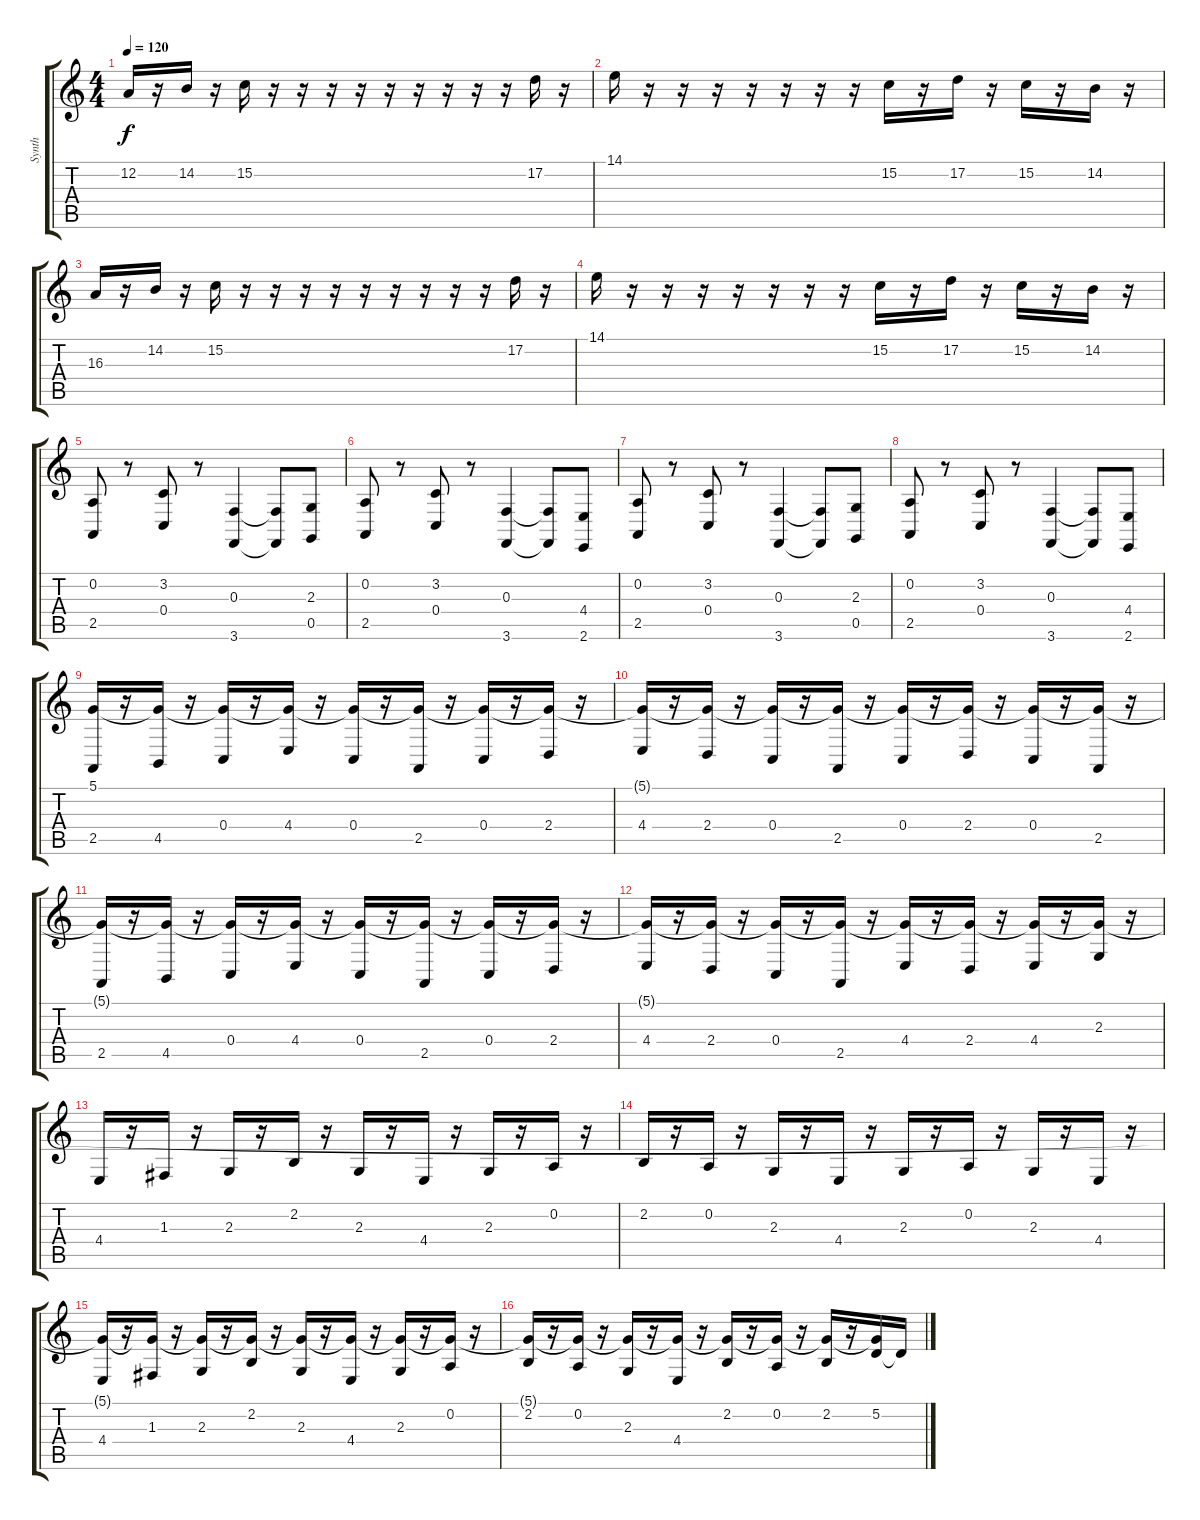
\track ("Synth" "Synth") {instrument violin}
\staff {score tabs}
\tuning (D4 A3 F3 C3 G2 D2) {hide}
\ts (4 4)
\tempo 120
\clef g2
\ks c
12.2.16{dy f} r.16 14.2.16 r.16 15.2.16 r.16 r.16 r.16 r.16 r.16 r.16 r.16 r.16 r.16 17.2.16 r.16 |
14.1.16 r.16 r.16 r.16 r.16 r.16 r.16 r.16 15.2.16 r.16 17.2.16 r.16 15.2.16 r.16 14.2.16 r.16 |
16.3.16 r.16 14.2.16 r.16 15.2.16 r.16 r.16 r.16 r.16 r.16 r.16 r.16 r.16 r.16 17.2.16 r.16 |
14.1.16 r.16 r.16 r.16 r.16 r.16 r.16 r.16 15.2.16 r.16 17.2.16 r.16 15.2.16 r.16 14.2.16 r.16 |
(0.2 2.5).8 r.8 (3.2 0.4).8 r.8 (0.3 3.6).4 (0.3{t} 3.6{t}).8 (2.3 0.5).8 |
(0.2 2.5).8 r.8 (3.2 0.4).8 r.8 (0.3 3.6).4 (0.3{t} 3.6{t}).8 (4.4 2.6).8 |
(0.2 2.5).8 r.8 (3.2 0.4).8 r.8 (0.3 3.6).4 (0.3{t} 3.6{t}).8 (2.3 0.5).8 |
(0.2 2.5).8 r.8 (3.2 0.4).8 r.8 (0.3 3.6).4 (0.3{t} 3.6{t}).8 (4.4 2.6).8 |
(5.1 2.5).16 r.16 (5.1{t} 4.5).16 r.16 (5.1{t} 0.4).16 r.16 (5.1{t} 4.4).16 r.16 (5.1{t} 0.4).16 r.16 (5.1{t} 2.5).16 r.16 (5.1{t} 0.4).16 r.16 (5.1{t} 2.4).16 r.16 |
(5.1{t} 4.4).16 r.16 (5.1{t} 2.4).16 r.16 (5.1{t} 0.4).16 r.16 (5.1{t} 2.5).16 r.16 (5.1{t} 0.4).16 r.16 (5.1{t} 2.4).16 r.16 (5.1{t} 0.4).16 r.16 (5.1{t} 2.5).16 r.16 |
(5.1{t} 2.5).16 r.16 (5.1{t} 4.5).16 r.16 (5.1{t} 0.4).16 r.16 (5.1{t} 4.4).16 r.16 (5.1{t} 0.4).16 r.16 (5.1{t} 2.5).16 r.16 (5.1{t} 0.4).16 r.16 (5.1{t} 2.4).16 r.16 |
(5.1{t} 4.4).16 r.16 (5.1{t} 2.4).16 r.16 (5.1{t} 0.4).16 r.16 (5.1{t} 2.5).16 r.16 (5.1{t} 4.4).16 r.16 (5.1{t} 2.4).16 r.16 (5.1{t} 4.4).16 r.16 (5.1{t} 2.3).16 r.16 |
4.4.16 r.16 1.3.16 r.16 2.3.16 r.16 2.2.16 r.16 2.3.16 r.16 4.4.16 r.16 2.3.16 r.16 0.2.16 r.16 |
2.2.16 r.16 0.2.16 r.16 2.3.16 r.16 4.4.16 r.16 2.3.16 r.16 0.2.16 r.16 2.3.16 r.16 4.4.16 r.16 |
(5.1{t} 4.4).16 r.16 (5.1{t} 1.3).16 r.16 (5.1{t} 2.3).16 r.16 (5.1{t} 2.2).16 r.16 (5.1{t} 2.3).16 r.16 (5.1{t} 4.4).16 r.16 (5.1{t} 2.3).16 r.16 (5.1{t} 0.2).16 r.16 |
(5.1{t} 2.2).16 r.16 (5.1{t} 0.2).16 r.16 (5.1{t} 2.3).16 r.16 (5.1{t} 4.4).16 r.16 (5.1{t} 2.2).16 r.16 (5.1{t} 0.2).16 r.16 (5.1{t} 2.2).16 r.16 (5.1{t} 5.2).16 5.2{t}.16
